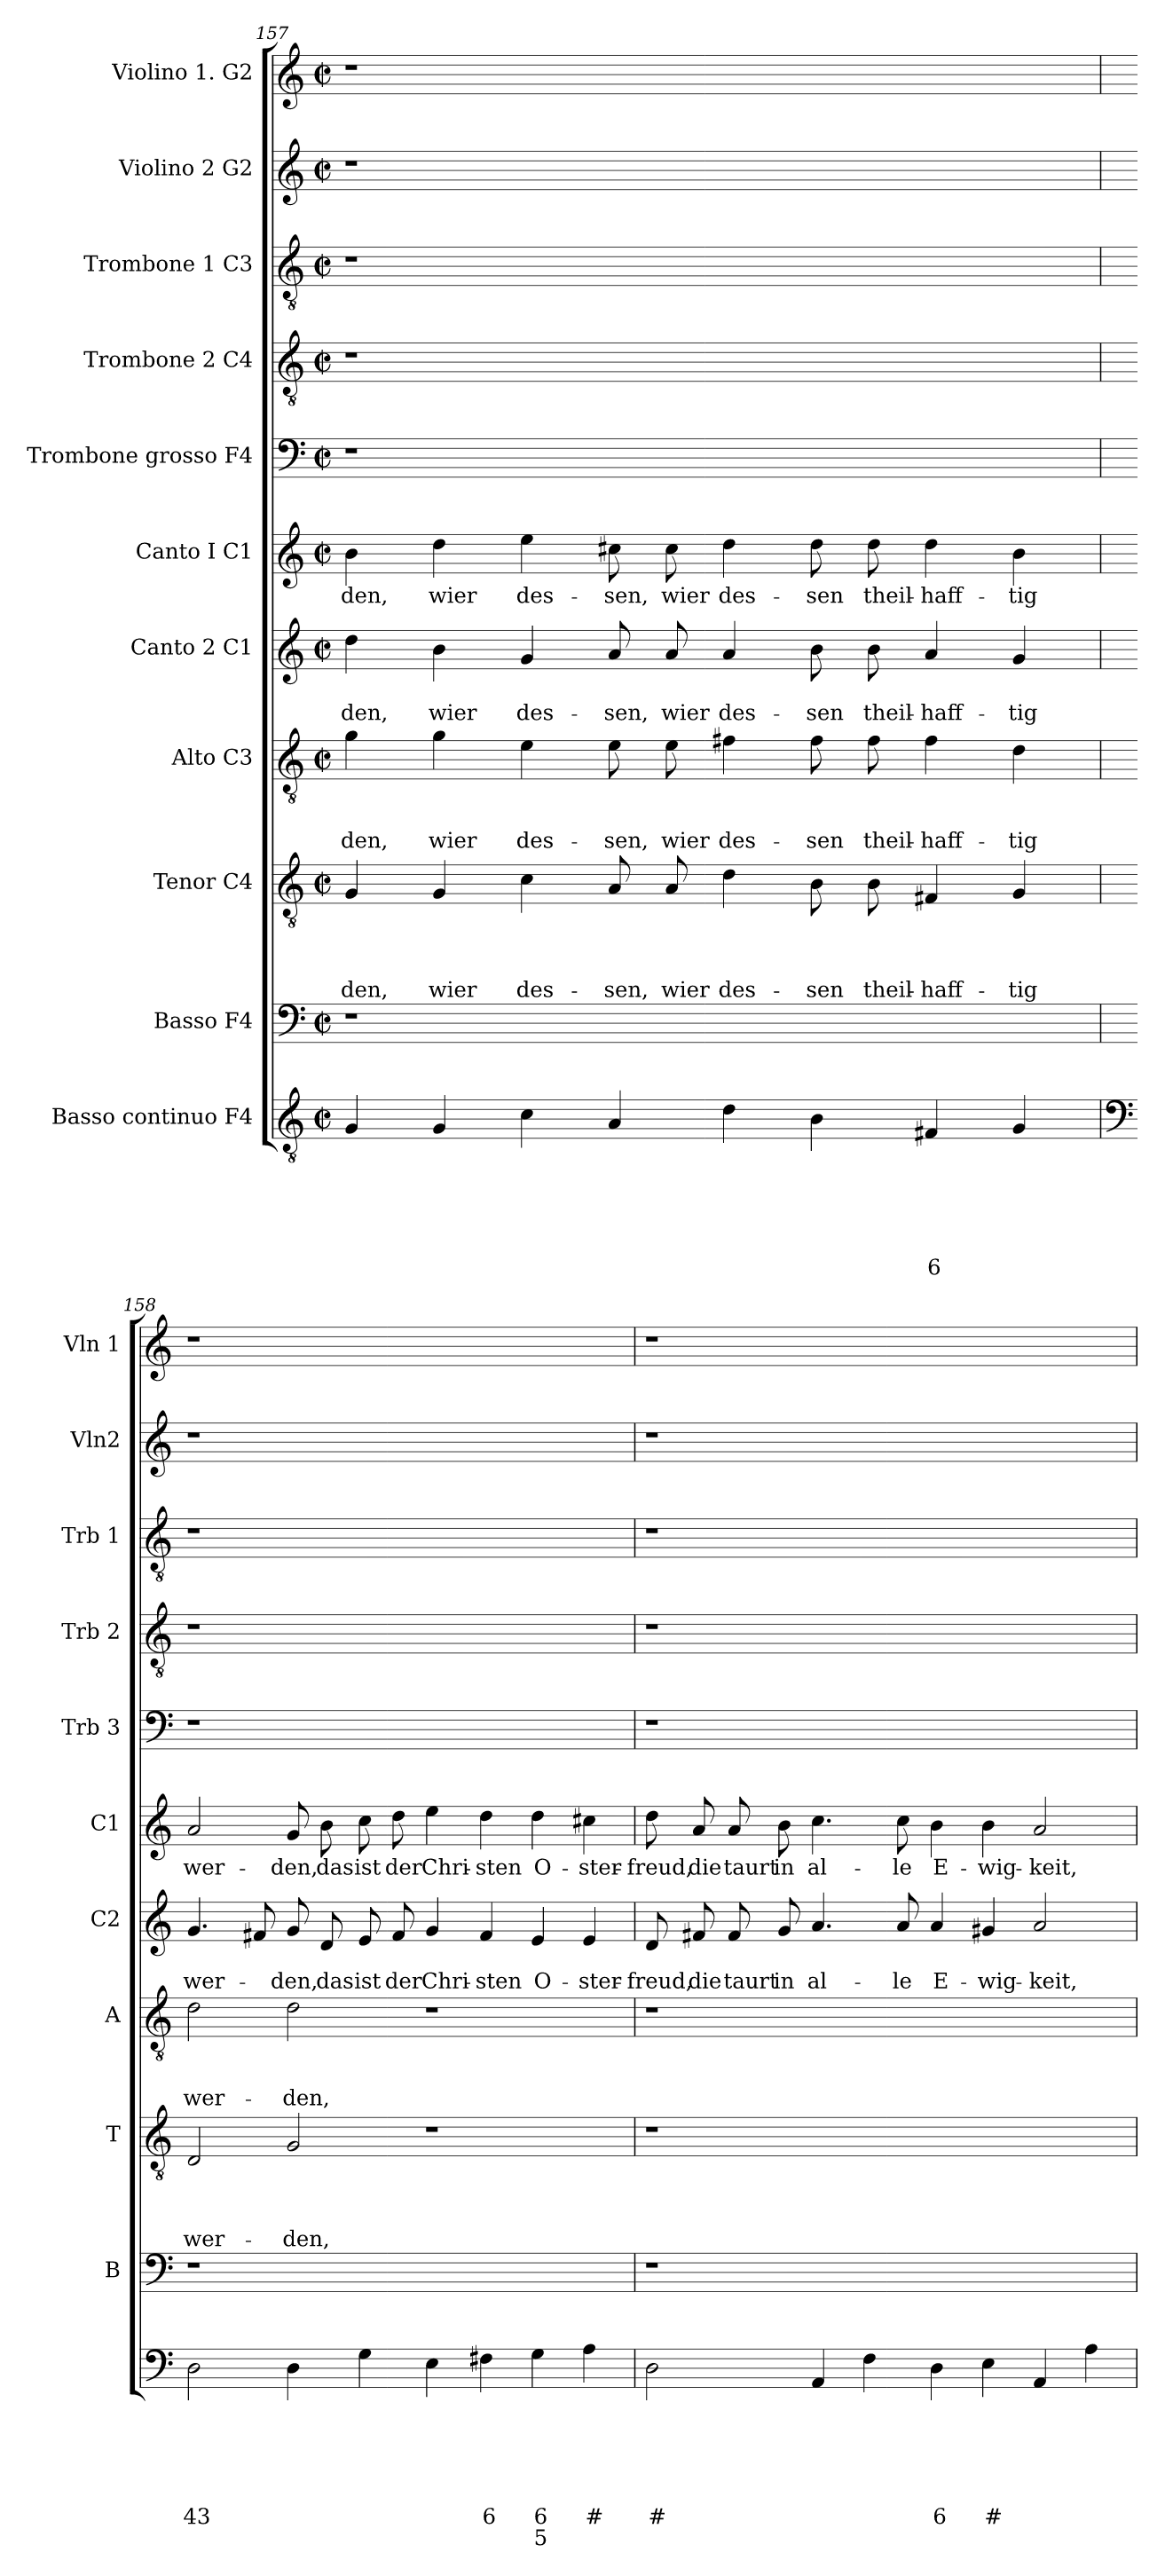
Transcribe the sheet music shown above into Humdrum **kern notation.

**kern	**text	**text	**text	**text	**text	**text	**text	**kern	**kern	**text	**text	**text	**text	**kern	**text	**text	**text	**kern	**text	**text	**kern	**text	**kern	**kern	**kern	**kern	**kern
*part11	*part11	*part11	*part11	*part11	*part11	*part11	*part11	*part10	*part9	*part9	*part9	*part9	*part9	*part8	*part8	*part8	*part8	*part7	*part7	*part7	*part6	*part6	*part5	*part4	*part3	*part2	*part1
*staff11	*staff11	*staff11	*staff11	*staff11	*staff11	*staff11	*staff11	*staff10	*staff9	*staff9	*staff9	*staff9	*staff9	*staff8	*staff8	*staff8	*staff8	*staff7	*staff7	*staff7	*staff6	*staff6	*staff5	*staff4	*staff3	*staff2	*staff1
*I"Basso continuo F4	*	*	*	*	*	*	*	*I"Basso F4	*I"Tenor C4	*	*	*	*	*I"Alto C3	*	*	*	*I"Canto 2 C1	*	*	*I"Canto I C1	*	*I"Trombone grosso F4	*I"Trombone 2 C4	*I"Trombone 1 C3	*I"Violino 2 G2	*I"Violino 1. G2
*	*	*	*	*	*	*	*	*I'B	*I'T	*	*	*	*	*I'A	*	*	*	*I'C2	*	*	*I'C1	*	*I'Trb 3	*I'Trb 2	*I'Trb 1	*I'Vln2	*I'Vln 1
*clefGv2	*	*	*	*	*	*	*	*clefF4	*clefGv2	*	*	*	*	*clefGv2	*	*	*	*clefG2	*	*	*clefG2	*	*clefF4	*clefGv2	*clefGv2	*clefG2	*clefG2
*k[]	*	*	*	*	*	*	*	*k[]	*k[]	*	*	*	*	*k[]	*	*	*	*k[]	*	*	*k[]	*	*k[]	*k[]	*k[]	*k[]	*k[]
*C:	*	*	*	*	*	*	*	*C:	*C:	*	*	*	*	*C:	*	*	*	*C:	*	*	*C:	*	*C:	*C:	*C:	*C:	*C:
*M2/2	*	*	*	*	*	*	*	*M2/2	*M2/2	*	*	*	*	*M2/2	*	*	*	*M2/2	*	*	*M2/2	*	*M2/2	*M2/2	*M2/2	*M2/2	*M2/2
*met(c|)	*	*	*	*	*	*	*	*met(c|)	*met(c|)	*	*	*	*	*met(c|)	*	*	*	*met(c|)	*	*	*met(c|)	*	*met(c|)	*met(c|)	*met(c|)	*met(c|)	*met(c|)
=157	=157	=157	=157	=157	=157	=157	=157	=157	=157	=157	=157	=157	=157	=157	=157	=157	=157	=157	=157	=157	=157	=157	=157	=157	=157	=157	=157
!	!	!	!	!	!	!	!	!	!	!	!	!	!LO:LY:b	!	!	!	!LO:LY:b	!	!	!LO:LY:b	!	!LO:LY:b	!	!	!	!	!
4G/	.	.	.	.	.	.	.	1r	4G/	.	.	.	-den,	4g\	.	.	-den,	4dd\	.	-den,	4b\	-den,	1r	1r	1r	1r	1r
!	!	!	!	!	!	!	!	!	!	!	!	!	!LO:LY:b	!	!	!	!LO:LY:b	!	!	!LO:LY:b	!	!LO:LY:b	!	!	!	!	!
4G/	.	.	.	.	.	.	.	.	4G/	.	.	.	wier	4g\	.	.	wier	4b\	.	wier	4dd\	wier	.	.	.	.	.
!	!	!	!	!	!	!	!	!	!	!	!	!	!LO:LY:b	!	!	!	!LO:LY:b	!	!	!LO:LY:b	!	!LO:LY:b	!	!	!	!	!
4c\	.	.	.	.	.	.	.	.	4c\	.	.	.	des-	4e\	.	.	des-	4g/	.	des-	4ee\	des-	.	.	.	.	.
!	!	!	!	!	!	!	!	!	!	!	!	!	!LO:LY:b	!	!	!	!LO:LY:b	!	!	!LO:LY:b	!	!LO:LY:b	!	!	!	!	!
4A/	.	.	.	.	.	.	.	.	8A/	.	.	.	-sen,	8e\	.	.	-sen,	8a/	.	-sen,	8cc#X\	-sen,	.	.	.	.	.
!	!	!	!	!	!	!	!	!	!	!	!	!	!LO:LY:b	!	!	!	!LO:LY:b	!	!	!LO:LY:b	!	!LO:LY:b	!	!	!	!	!
.	.	.	.	.	.	.	.	.	8A/	.	.	.	wier	8e\	.	.	wier	8a/	.	wier	8cc#\	wier	.	.	.	.	.
!	!	!	!	!	!	!	!	!	!	!	!	!	!LO:LY:b	!	!	!	!LO:LY:b	!	!	!LO:LY:b	!	!LO:LY:b	!	!	!	!	!
4d\	.	.	.	.	.	.	.	1ryy	4d\	.	.	.	des-	4f#X\	.	.	des-	4a/	.	des-	4dd\	des-	1ryy	1ryy	1ryy	1ryy	1ryy
!	!	!	!	!	!	!	!	!	!	!	!	!	!LO:LY:b	!	!	!	!LO:LY:b	!	!	!LO:LY:b	!	!LO:LY:b	!	!	!	!	!
4B\	.	.	.	.	.	.	.	.	8B\	.	.	.	-sen	8f#\	.	.	-sen	8b\	.	-sen	8dd\	-sen	.	.	.	.	.
!	!	!	!	!	!	!	!	!	!	!	!	!	!LO:LY:b	!	!	!	!LO:LY:b	!	!	!LO:LY:b	!	!LO:LY:b	!	!	!	!	!
.	.	.	.	.	.	.	.	.	8B\	.	.	.	theil-	8f#\	.	.	theil-	8b\	.	theil-	8dd\	theil-	.	.	.	.	.
!	!	!	!	!	!	!LO:LY:b	!	!	!	!	!	!	!LO:LY:b	!	!	!	!LO:LY:b	!	!	!LO:LY:b	!	!LO:LY:b	!	!	!	!	!
4F#X/	.	.	.	.	.	6	.	.	4F#X/	.	.	.	-haff-	4f#\	.	.	-haff-	4a/	.	-haff-	4dd\	-haff-	.	.	.	.	.
!	!	!	!	!	!	!	!	!	!	!	!	!	!LO:LY:b	!	!	!	!LO:LY:b	!	!	!LO:LY:b	!	!LO:LY:b	!	!	!	!	!
4G/	.	.	.	.	.	.	.	.	4G/	.	.	.	-tig	4d\	.	.	-tig	4g/	.	-tig	4b\	-tig	.	.	.	.	.
!!LO:PB:g=z
=158	=158	=158	=158	=158	=158	=158	=158	=158	=158	=158	=158	=158	=158	=158	=158	=158	=158	=158	=158	=158	=158	=158	=158	=158	=158	=158	=158
*clefF4	*	*	*	*	*	*	*	*	*	*	*	*	*	*	*	*	*	*	*	*	*	*	*	*	*	*	*
!	!	!	!	!	!	!LO:LY:b	!	!	!	!	!	!	!LO:LY:b	!	!	!	!LO:LY:b	!	!	!LO:LY:b	!	!LO:LY:b	!	!	!	!	!
2D\	.	.	.	.	.	43	.	1r	2D/	.	.	.	wer-	2d\	.	.	wer-	4.g/	.	wer-	2a/	wer-	1r	1r	1r	1r	1r
.	.	.	.	.	.	.	.	.	.	.	.	.	.	.	.	.	.	8f#X/	.	.	.	.	.	.	.	.	.
!	!	!	!	!	!	!	!	!	!	!	!	!	!LO:LY:b	!	!	!	!LO:LY:b	!	!	!LO:LY:b	!	!LO:LY:b	!	!	!	!	!
4D\	.	.	.	.	.	.	.	.	2G/	.	.	.	-den,	2d\	.	.	-den,	8g/	.	-den,	8g/	-den,	.	.	.	.	.
!	!	!	!	!	!	!	!	!	!	!	!	!	!	!	!	!	!	!	!	!LO:LY:b	!	!LO:LY:b	!	!	!	!	!
.	.	.	.	.	.	.	.	.	.	.	.	.	.	.	.	.	.	8d/	.	das	8b\	das	.	.	.	.	.
!	!	!	!	!	!	!	!	!	!	!	!	!	!	!	!	!	!	!	!	!LO:LY:b	!	!LO:LY:b	!	!	!	!	!
4G\	.	.	.	.	.	.	.	.	.	.	.	.	.	.	.	.	.	8e/	.	ist	8cc\	ist	.	.	.	.	.
!	!	!	!	!	!	!	!	!	!	!	!	!	!	!	!	!	!	!	!	!LO:LY:b	!	!LO:LY:b	!	!	!	!	!
.	.	.	.	.	.	.	.	.	.	.	.	.	.	.	.	.	.	8f#/	.	der	8dd\	der	.	.	.	.	.
!	!	!	!	!	!	!	!	!	!	!	!	!	!	!	!	!	!	!	!	!LO:LY:b	!	!LO:LY:b	!	!	!	!	!
4E\	.	.	.	.	.	.	.	1ryy	1r	.	.	.	.	1r	.	.	.	4g/	.	Chri-	4ee\	Chri-	1ryy	1ryy	1ryy	1ryy	1ryy
!	!	!	!	!	!	!LO:LY:b	!	!	!	!	!	!	!	!	!	!	!	!	!	!LO:LY:b	!	!LO:LY:b	!	!	!	!	!
4F#X\	.	.	.	.	.	6	.	.	.	.	.	.	.	.	.	.	.	4f#/	.	-sten	4dd\	-sten	.	.	.	.	.
!	!	!	!	!	!	!LO:LY:b	!LO:LY:b	!	!	!	!	!	!	!	!	!	!	!	!	!LO:LY:b	!	!LO:LY:b	!	!	!	!	!
4G\	.	.	.	.	.	6	5	.	.	.	.	.	.	.	.	.	.	4e/	.	O-	4dd\	O-	.	.	.	.	.
!	!	!	!	!	!	!LO:LY:b	!	!	!	!	!	!	!	!	!	!	!	!	!	!LO:LY:b	!	!LO:LY:b	!	!	!	!	!
4A\	.	.	.	.	.	#	.	.	.	.	.	.	.	.	.	.	.	4e/	.	-ster-	4cc#X\	-ster-	.	.	.	.	.
=159	=159	=159	=159	=159	=159	=159	=159	=159	=159	=159	=159	=159	=159	=159	=159	=159	=159	=159	=159	=159	=159	=159	=159	=159	=159	=159	=159
!	!	!	!	!	!	!LO:LY:b	!	!	!	!	!	!	!	!	!	!	!	!	!	!LO:LY:b	!	!LO:LY:b	!	!	!	!	!
2D\	.	.	.	.	.	#	.	1r	1r	.	.	.	.	1r	.	.	.	8d/	.	-freud,	8dd\	-freud,	1r	1r	1r	1r	1r
!	!	!	!	!	!	!	!	!	!	!	!	!	!	!	!	!	!	!	!	!LO:LY:b	!	!LO:LY:b	!	!	!	!	!
.	.	.	.	.	.	.	.	.	.	.	.	.	.	.	.	.	.	8f#X/	.	die	8a/	die	.	.	.	.	.
!	!	!	!	!	!	!	!	!	!	!	!	!	!	!	!	!	!	!	!	!LO:LY:b	!	!LO:LY:b	!	!	!	!	!
.	.	.	.	.	.	.	.	.	.	.	.	.	.	.	.	.	.	8f#/	.	taurt	8a/	taurt	.	.	.	.	.
!	!	!	!	!	!	!	!	!	!	!	!	!	!	!	!	!	!	!	!	!LO:LY:b	!	!LO:LY:b	!	!	!	!	!
.	.	.	.	.	.	.	.	.	.	.	.	.	.	.	.	.	.	8g/	.	in	8b\	in	.	.	.	.	.
!	!	!	!	!	!	!	!	!	!	!	!	!	!	!	!	!	!	!	!	!LO:LY:b	!	!LO:LY:b	!	!	!	!	!
4AA/	.	.	.	.	.	.	.	.	.	.	.	.	.	.	.	.	.	4.a/	.	al-	4.cc\	al-	.	.	.	.	.
4F\	.	.	.	.	.	.	.	.	.	.	.	.	.	.	.	.	.	.	.	.	.	.	.	.	.	.	.
!	!	!	!	!	!	!	!	!	!	!	!	!	!	!	!	!	!	!	!	!LO:LY:b	!	!LO:LY:b	!	!	!	!	!
.	.	.	.	.	.	.	.	.	.	.	.	.	.	.	.	.	.	8a/	.	-le	8cc\	-le	.	.	.	.	.
!	!	!	!	!	!	!LO:LY:b	!	!	!	!	!	!	!	!	!	!	!	!	!	!LO:LY:b	!	!LO:LY:b	!	!	!	!	!
4D\	.	.	.	.	.	6	.	1ryy	1ryy	.	.	.	.	1ryy	.	.	.	4a/	.	E-	4b\	E-	1ryy	1ryy	1ryy	1ryy	1ryy
!	!	!	!	!	!	!LO:LY:b	!	!	!	!	!	!	!	!	!	!	!	!	!	!LO:LY:b	!	!LO:LY:b	!	!	!	!	!
4E\	.	.	.	.	.	#	.	.	.	.	.	.	.	.	.	.	.	4g#X/	.	-wig-	4b\	-wig-	.	.	.	.	.
!	!	!	!	!	!	!	!	!	!	!	!	!	!	!	!	!	!	!	!	!LO:LY:b	!	!LO:LY:b	!	!	!	!	!
4AA/	.	.	.	.	.	.	.	.	.	.	.	.	.	.	.	.	.	2a/	.	-keit,	2a/	-keit,	.	.	.	.	.
4A\	.	.	.	.	.	.	.	.	.	.	.	.	.	.	.	.	.	.	.	.	.	.	.	.	.	.	.
=	=	=	=	=	=	=	=	=	=	=	=	=	=	=	=	=	=	=	=	=	=	=	=	=	=	=	=
*-	*-	*-	*-	*-	*-	*-	*-	*-	*-	*-	*-	*-	*-	*-	*-	*-	*-	*-	*-	*-	*-	*-	*-	*-	*-	*-	*-
